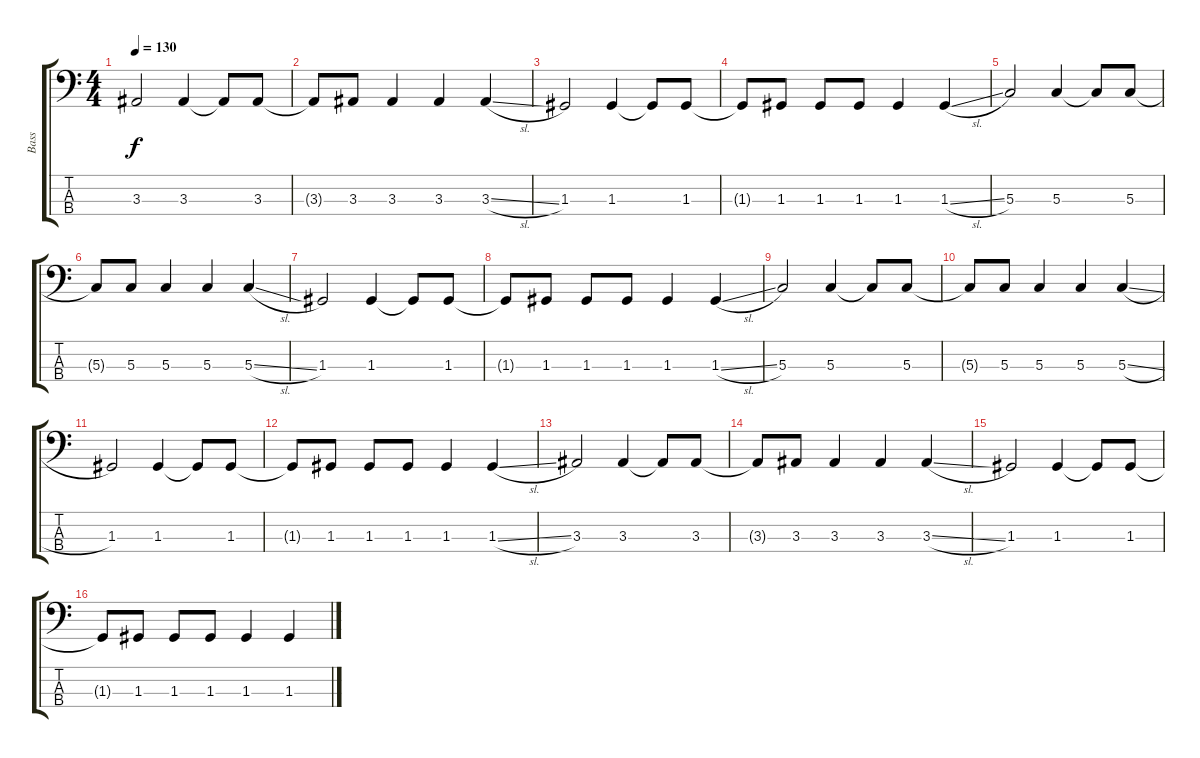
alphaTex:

\track ("Bass" "Bass") {instrument electricbassfinger}
\staff {score tabs}
\tuning (F2 C2 G1 C1) {hide}
\ts (4 4)
\tempo 130
\clef f4
\ks c
3.3.2{dy f} 3.3.4 3.3{t}.8 3.3.8 |
3.3{t}.8 3.3.8 3.3.4 3.3.4 3.3{sl}.4 |
1.3.2 1.3.4 1.3{t}.8 1.3.8 |
1.3{t}.8 1.3.8 1.3.8 1.3.8 1.3.4 1.3{sl}.4 |
5.3.2 5.3.4 5.3{t}.8 5.3.8 |
5.3{t}.8 5.3.8 5.3.4 5.3.4 5.3{sl}.4 |
1.3.2 1.3.4 1.3{t}.8 1.3.8 |
1.3{t}.8 1.3.8 1.3.8 1.3.8 1.3.4 1.3{sl}.4 |
5.3.2 5.3.4 5.3{t}.8 5.3.8 |
5.3{t}.8 5.3.8 5.3.4 5.3.4 5.3{sl}.4 |
1.3.2 1.3.4 1.3{t}.8 1.3.8 |
1.3{t}.8 1.3.8 1.3.8 1.3.8 1.3.4 1.3{sl}.4 |
3.3.2 3.3.4 3.3{t}.8 3.3.8 |
3.3{t}.8 3.3.8 3.3.4 3.3.4 3.3{sl}.4 |
1.3.2 1.3.4 1.3{t}.8 1.3.8 |
1.3{t}.8 1.3.8 1.3.8 1.3.8 1.3.4 1.3{sl}.4
